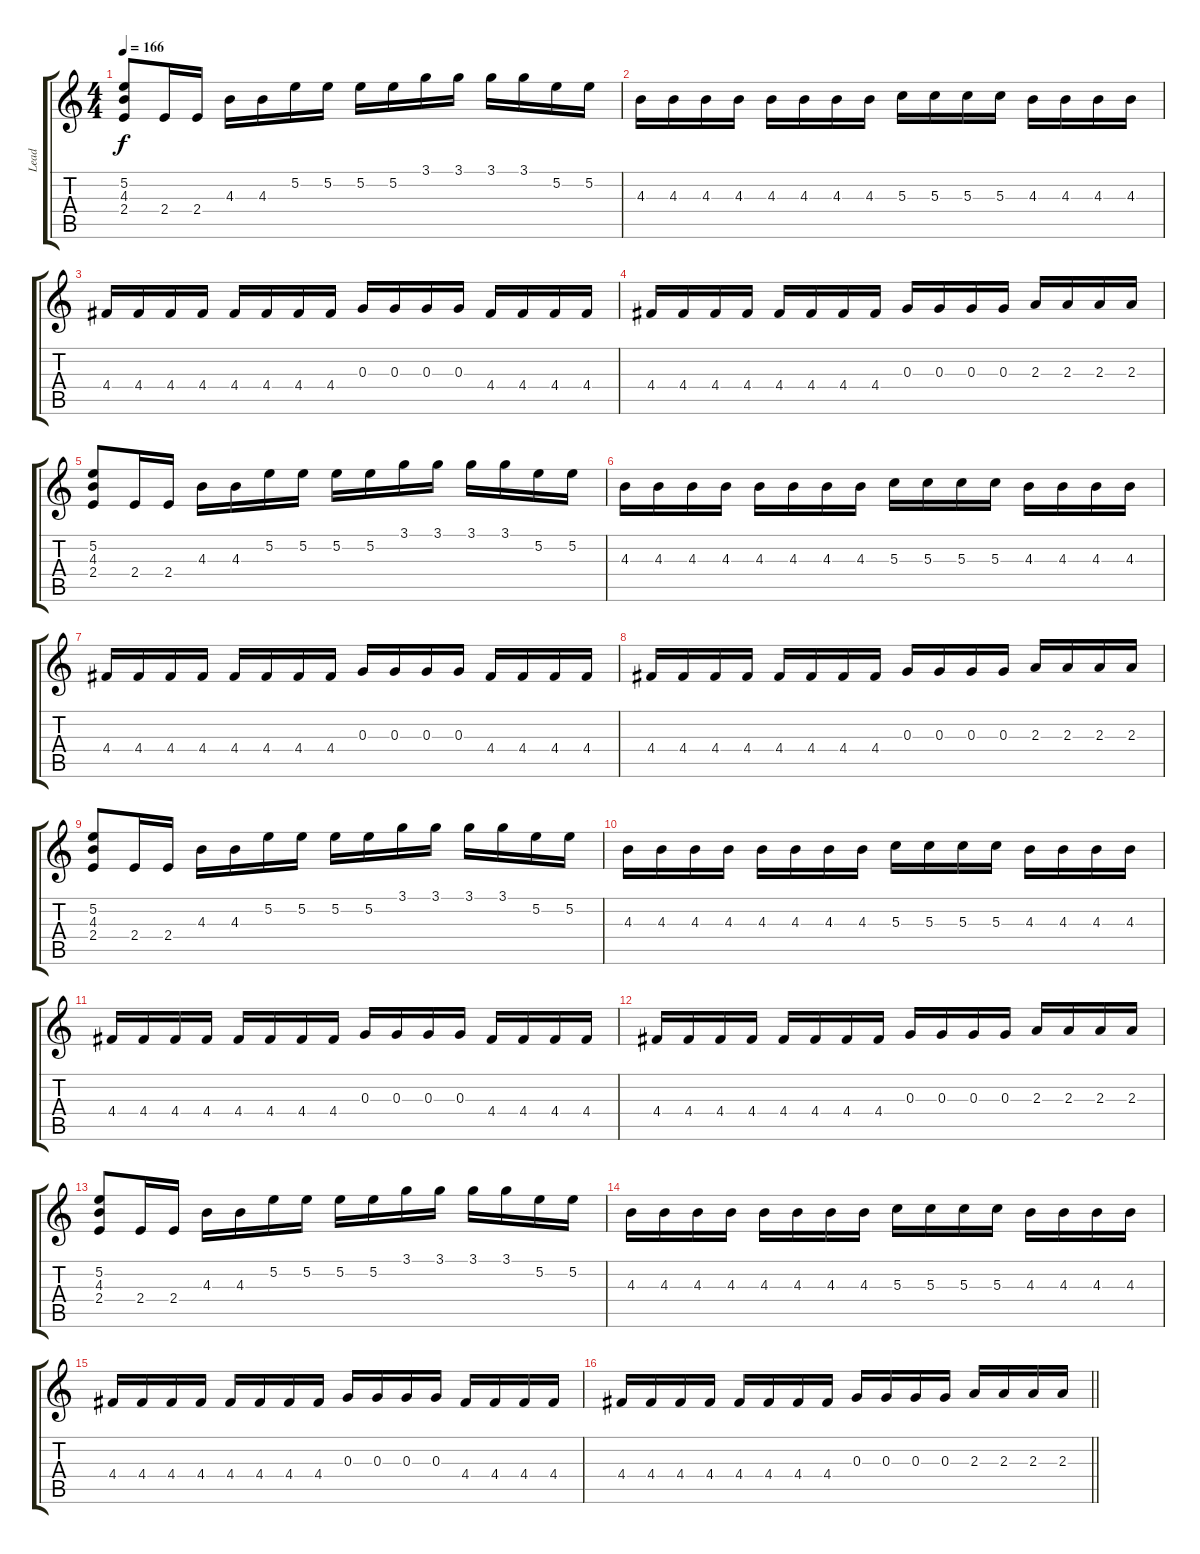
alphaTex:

\track ("Lead" "Lead") {instrument distortionguitar}
\staff {score tabs}
\tuning (E4 B3 G3 D3 A2 E2) {hide}
\ts (4 4)
\tempo 166
\clef g2
\ks c
(5.2 4.3 2.4).8{dy f} 2.4.16 2.4.16 4.3.16 4.3.16 5.2.16 5.2.16 5.2.16 5.2.16 3.1.16 3.1.16 3.1.16 3.1.16 5.2.16 5.2.16 |
4.3.16 4.3.16 4.3.16 4.3.16 4.3.16 4.3.16 4.3.16 4.3.16 5.3.16 5.3.16 5.3.16 5.3.16 4.3.16 4.3.16 4.3.16 4.3.16 |
4.4.16 4.4.16 4.4.16 4.4.16 4.4.16 4.4.16 4.4.16 4.4.16 0.3.16 0.3.16 0.3.16 0.3.16 4.4.16 4.4.16 4.4.16 4.4.16 |
4.4.16 4.4.16 4.4.16 4.4.16 4.4.16 4.4.16 4.4.16 4.4.16 0.3.16 0.3.16 0.3.16 0.3.16 2.3.16 2.3.16 2.3.16 2.3.16 |
(5.2 4.3 2.4).8 2.4.16 2.4.16 4.3.16 4.3.16 5.2.16 5.2.16 5.2.16 5.2.16 3.1.16 3.1.16 3.1.16 3.1.16 5.2.16 5.2.16 |
4.3.16 4.3.16 4.3.16 4.3.16 4.3.16 4.3.16 4.3.16 4.3.16 5.3.16 5.3.16 5.3.16 5.3.16 4.3.16 4.3.16 4.3.16 4.3.16 |
4.4.16 4.4.16 4.4.16 4.4.16 4.4.16 4.4.16 4.4.16 4.4.16 0.3.16 0.3.16 0.3.16 0.3.16 4.4.16 4.4.16 4.4.16 4.4.16 |
4.4.16 4.4.16 4.4.16 4.4.16 4.4.16 4.4.16 4.4.16 4.4.16 0.3.16 0.3.16 0.3.16 0.3.16 2.3.16 2.3.16 2.3.16 2.3.16 |
(5.2 4.3 2.4).8 2.4.16 2.4.16 4.3.16 4.3.16 5.2.16 5.2.16 5.2.16 5.2.16 3.1.16 3.1.16 3.1.16 3.1.16 5.2.16 5.2.16 |
4.3.16 4.3.16 4.3.16 4.3.16 4.3.16 4.3.16 4.3.16 4.3.16 5.3.16 5.3.16 5.3.16 5.3.16 4.3.16 4.3.16 4.3.16 4.3.16 |
4.4.16 4.4.16 4.4.16 4.4.16 4.4.16 4.4.16 4.4.16 4.4.16 0.3.16 0.3.16 0.3.16 0.3.16 4.4.16 4.4.16 4.4.16 4.4.16 |
4.4.16 4.4.16 4.4.16 4.4.16 4.4.16 4.4.16 4.4.16 4.4.16 0.3.16 0.3.16 0.3.16 0.3.16 2.3.16 2.3.16 2.3.16 2.3.16 |
(5.2 4.3 2.4).8 2.4.16 2.4.16 4.3.16 4.3.16 5.2.16 5.2.16 5.2.16 5.2.16 3.1.16 3.1.16 3.1.16 3.1.16 5.2.16 5.2.16 |
4.3.16 4.3.16 4.3.16 4.3.16 4.3.16 4.3.16 4.3.16 4.3.16 5.3.16 5.3.16 5.3.16 5.3.16 4.3.16 4.3.16 4.3.16 4.3.16 |
4.4.16 4.4.16 4.4.16 4.4.16 4.4.16 4.4.16 4.4.16 4.4.16 0.3.16 0.3.16 0.3.16 0.3.16 4.4.16 4.4.16 4.4.16 4.4.16 |
\barLineRight lightlight
4.4.16 4.4.16 4.4.16 4.4.16 4.4.16 4.4.16 4.4.16 4.4.16 0.3.16 0.3.16 0.3.16 0.3.16 2.3.16 2.3.16 2.3.16 2.3.16
